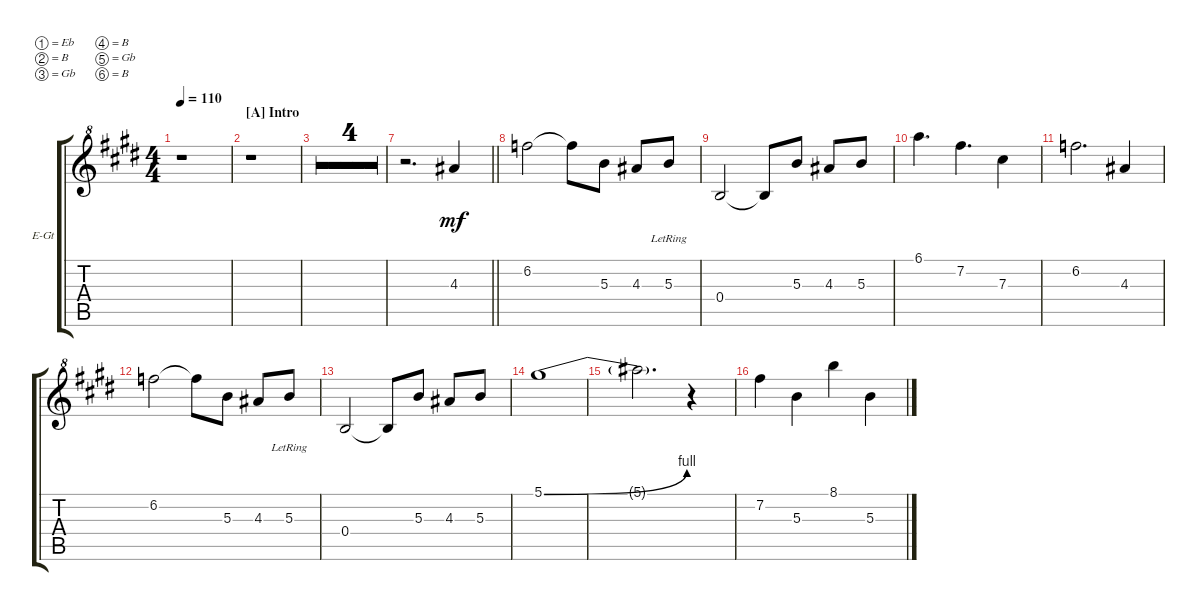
\defaultSystemsLayout 4
\bracketExtendMode groupsimilarinstruments
\firstSystemTrackNameOrientation horizontal
\otherSystemsTrackNameOrientation horizontal
\track ("Pitch Shift (effect)" "E-Gt") {multiBarRest instrument distortionguitar}
\staff {score tabs}
\tuning (Eb5 B4 Gb4 B3 Gb3 B2)
\ts (4 4)
\beaming (8 2 2 2 2)
\tempo 110
\clef g2
\ottava 8va
\ks e
r.1{dy mf instrument distortionguitar} |
\section ("A" "Intro")
r.1 |
r.1 |
r.1 |
r.1 |
r.1 |
\barLineRight lightlight
r.2{d} 4.3.4 |
6.2.2 6.2{t}.8 5.3.8 4.3.8 5.3{lr}.8 |
0.4.2 0.4{t}.8 5.3.8 4.3.8 5.3.8 |
6.1.4{d} 7.2.4{d} 7.3.4 |
6.2.2{d} 4.3.4 |
6.2.2 6.2{t}.8 5.3.8 4.3.8 5.3{lr}.8 |
0.4.2 0.4{t}.8 5.3.8 4.3.8 5.3.8 |
5.1{be (bend 8.4 0 59.4 4)}.1 |
5.1{t}.2{d} r.4 |
7.2.4 5.3.4 8.1.4 5.3.4
